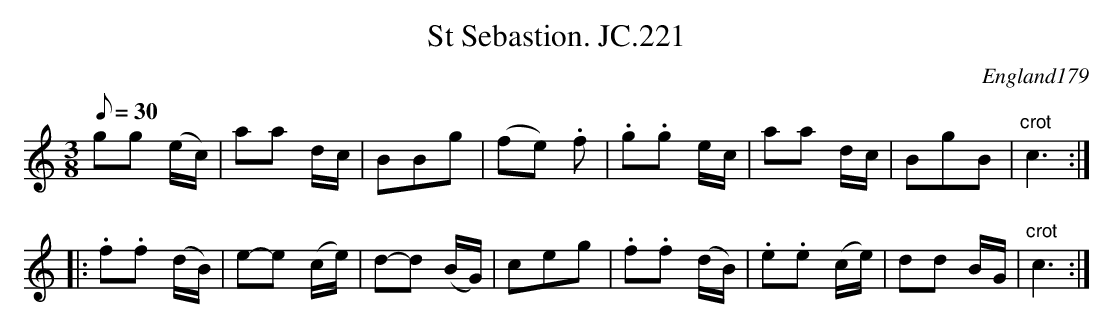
X:1
T:St Sebastion. JC.221
M:3/8
L:1/8
Q:30
O:England179
K:C
gg (e/c/)|aa d/c/|BBg|(fe) .f|.g.g e/c/|aa d/c/|BgB|"crot"c3:|!
|:.f.f (d/B/)|e-e (c/e/)|d-d (B/G/)|ceg|.f.f (d/B/)|.e.e (c/e/)|dd B/G/|
"crot"c3
:|]
